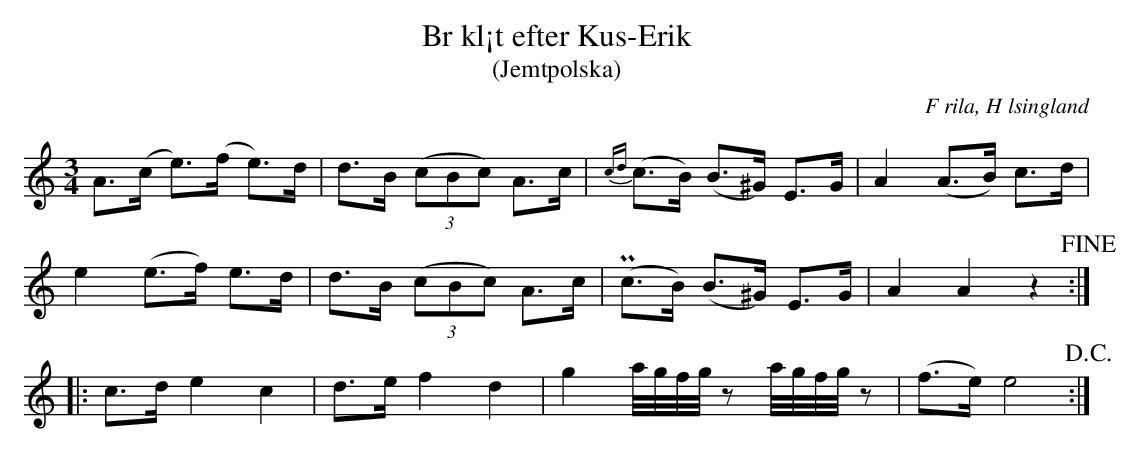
X:1
T: Br kl¡t efter Kus-Erik
T: (Jemtpolska)
O: F rila, H lsingland
M: 3/4
L: 1/8
K: Am
A>(c e>)(f e)>d | d>B ((3cBc) A>c | {cd}(c>B) (B>^G)   E>G      | A2    (A>B) c>d  |
e2   (e>f) e>d  | d>B ((3cBc) A>c | (Pc>B)    (B>^G)   E>G      | A2    A2    z2  !fine! ::
K: C
c>d  e2    c2   | d>e f2      d2  | g2        a//g//f//g//z a//g//f//g//z | (f>e) e4 !D.C.!       :|
